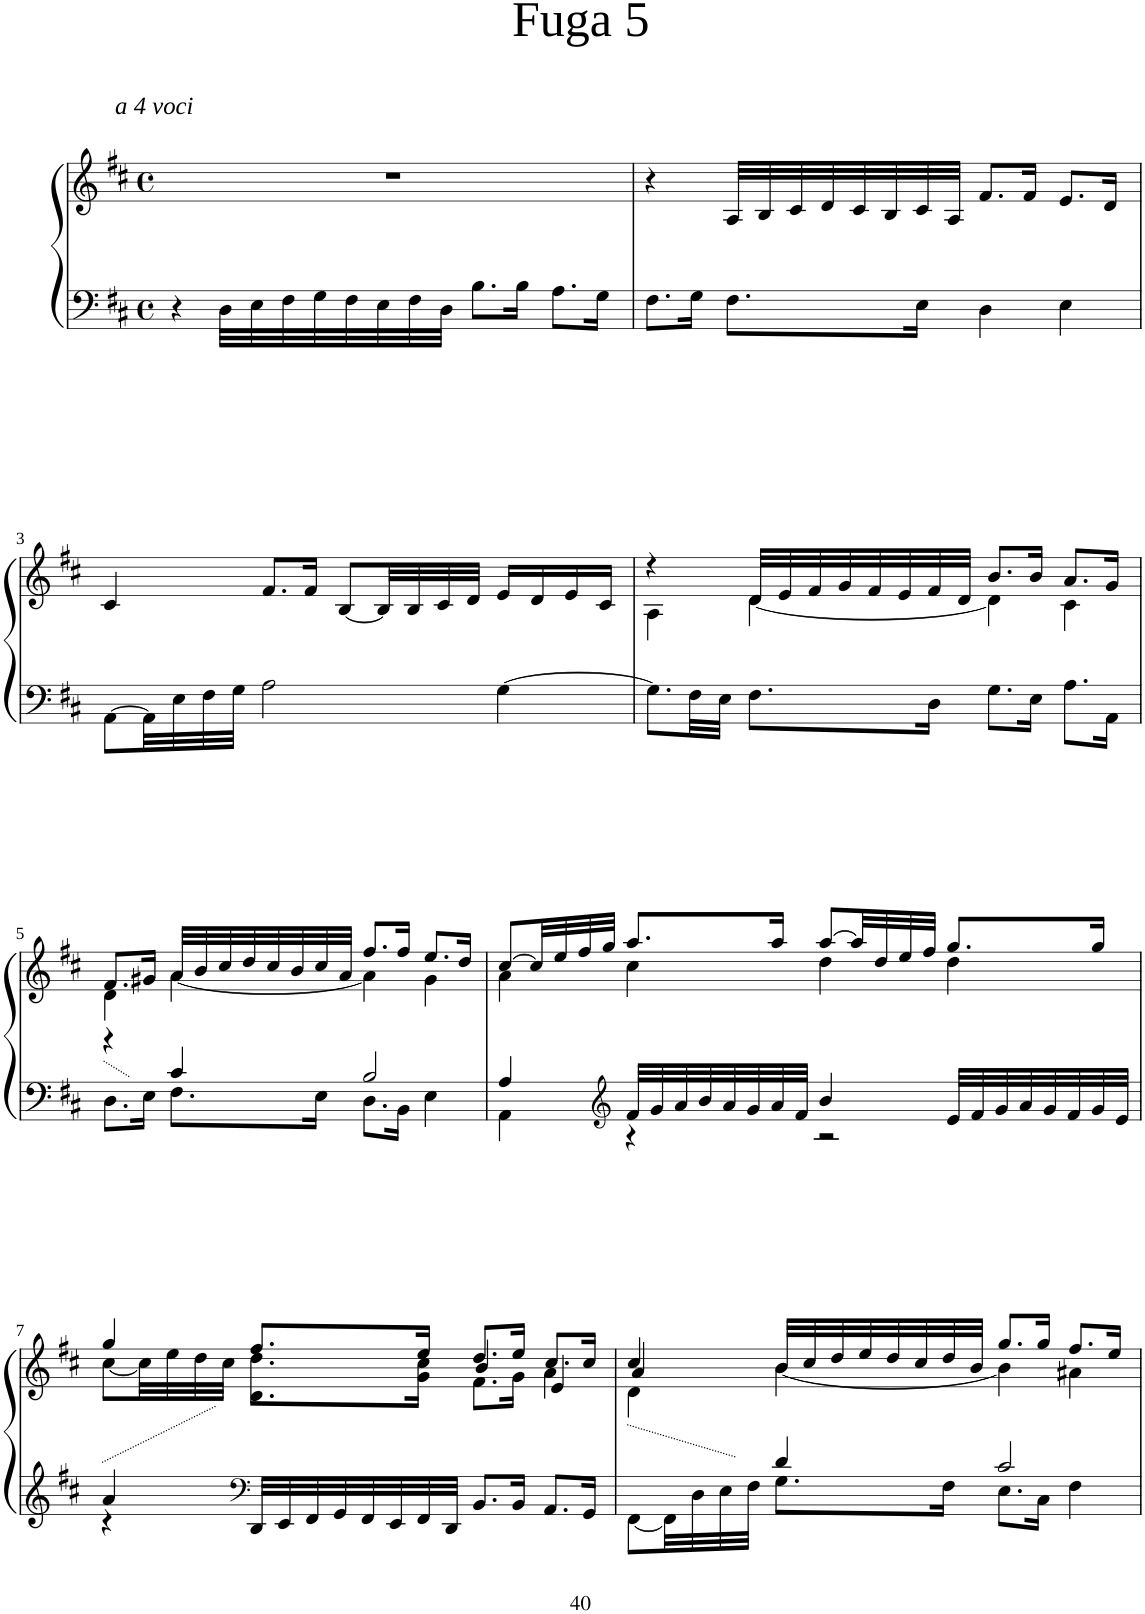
**kern	**kern
*part1	*part1
*staff2	*staff1
*I"Piano	*
*I'Pno	*
!!LO:PB:g=z
*clefF4	*clefG2
*k[f#c#]	*k[f#c#]
*M4/4	*M4/4
*met(c)	*met(c)
=1	=1
!	!LO:TX:a:i:t=a 4 voci
4r	1r
32D\LLL	.
32E\	.
32F#\	.
32G\	.
32F#\	.
32E\	.
32F#\	.
32D\JJJ	.
8.B\L	.
16B\Jk	.
8.A\L	.
16G\Jk	.
=2	=2
8.F#\L	4r
16G\Jk	.
8.F#\L	32A/LLL
.	32B/
.	32c#/
.	32d/
.	32c#/
.	32B/
16E\Jk	32c#/
.	32A/JJJ
4D\	8.f#/L
.	16f#/Jk
4E\	8.e/L
.	16d/Jk
!!LO:LB:g=z
=3	=3
[8AA\L	4c#/
32AA\LL]	.
32E\	.
32F#\	.
32G\JJJ	.
2A\	8.f#/L
.	16f#/Jk
.	[8B/L
.	32B/LL]
.	32B/
.	32c#/
.	32d/JJJ
[4G\	16e/LL
.	16d/
.	16e/
.	16c#/JJ
=4	=4
*	*^
8.G\L]	4r	4A\
32F#\LL	.	.
32E\JJJ	.	.
8.F#\L	32d/LLL	[4d\
.	32e/	.
.	32f#/	.
.	32g/	.
.	32f#/	.
.	32e/	.
16D\Jk	32f#/	.
.	32d/JJJ	.
8.G\L	8.b/L	4d\]
16E\Jk	16b/Jk	.
8.A\L	8.a/L	4c#\
16AA\Jk	16g/Jk	.
!!LO:LB:g=z
=5	=5	=5
*^	*	*^
4ryy	8.D\L	8.f#/L	4d\	4r
.	16E\Jk	16g#X/Jk	.	.
4c#/	8.F#\L	[4a\	2.ryy	32a/LLL
.	.	.	.	32b/
.	.	.	.	32cc#/
.	.	.	.	32dd/
.	.	.	.	32cc#/
.	.	.	.	32b/
.	16E\Jk	.	.	32cc#/
.	.	.	.	32a/JJJ
2B/	8.D\L	4a\]	.	8.ff#/L
.	16BB\Jk	.	.	16ff#/Jk
.	4E\	4g#\	.	8.ee/L
.	.	.	.	16dd/Jk
*	*	*	*v	*v
=6	=6	=6	=6
4A/	4AA\	4a\	[8cc#/L
.	.	.	32cc#/LL]
.	.	.	32ee/
.	.	.	32ff#/
.	.	.	32gg/JJJ
*clefG2	*	*	*
32f#/LLL	4r	4cc#\	8.aa/L
32g/	.	.	.
32a/	.	.	.
32b/	.	.	.
32a/	.	.	.
32g/	.	.	.
32a/	.	.	16aa/Jk
32f#/JJJ	.	.	.
4b/	2r	4dd\	[8aa/L
.	.	.	32aa/LL]
.	.	.	32dd/
.	.	.	32ee/
.	.	.	32ff#/JJJ
32e/LLL	.	4dd\	8.gg/L
32f#/	.	.	.
32g/	.	.	.
32a/	.	.	.
32g/	.	.	.
32f#/	.	.	.
32g/	.	.	16gg/Jk
32e/JJJ	.	.	.
!!LO:LB:g=z
=7	=7	=7	=7
*	*	*	*^
4a/	4r	2ryy	[8cc#\L	4gg/
.	.	.	32cc#\LL]	.
.	.	.	32ee\	.
.	.	.	32dd\	.
.	.	.	32cc#\JJJ	.
*clefF4	*	*	*	*
32DD/LLL	2.ryy	.	8.a\ 8.dd\L	8.ff#/L
32EE/	.	.	.	.
32FF#/	.	.	.	.
32GG/	.	.	.	.
32FF#/	.	.	.	.
32EE/	.	.	.	.
32FF#/	.	.	16g\ 16cc#\Jk	16ee/Jk
32DD/JJJ	.	.	.	.
8.BB/L	.	4b/	8.f#\L	8.dd/L
16BB/Jk	.	.	16g\Jk	16ee/Jk
8.AA/L	.	4a\	4e/	8.cc#/L
16GG/Jk	.	.	.	16cc#/Jk
=8	=8	=8	=8	=8
4ryy	[8FF#\L	4a/	4d\	4cc#/
.	32FF#\LL]	.	.	.
.	32D\	.	.	.
.	32E\	.	.	.
.	32F#\JJJ	.	.	.
4d/	8.G\L	32b/LLL	[4b\	4ryy
.	.	32cc#/	.	.
.	.	32dd/	.	.
.	.	32ee/	.	.
.	.	32dd/	.	.
.	.	32cc#/	.	.
.	16F#\Jk	32dd/	.	.
.	.	32b/JJJ	.	.
2c#/	8.E\L	8.gg/L	4b\]	2ryy
.	16C#\Jk	16gg/Jk	.	.
.	4F#\	8.ff#/L	4a#X\	.
.	.	16ee/Jk	.	.
*v	*v	*	*	*
*	*v	*v	*v
=	=
*-	*-
